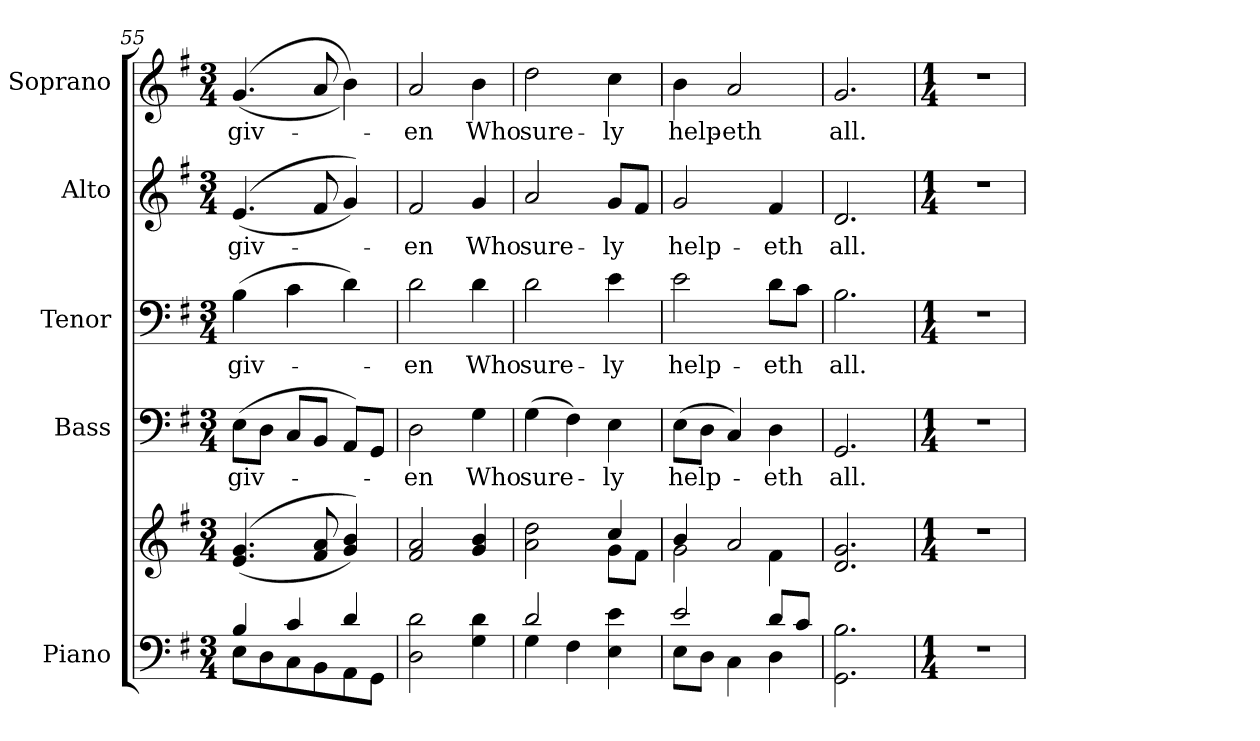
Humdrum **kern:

**kern	**kern	**kern	**text	**kern	**text	**kern	**text	**kern	**text
*part5	*part5	*part4	*part4	*part3	*part3	*part2	*part2	*part1	*part1
*staff6	*staff5	*staff4	*staff4	*staff3	*staff3	*staff2	*staff2	*staff1	*staff1
*I"Piano	*	*I"Bass	*	*I"Tenor	*	*I"Alto	*	*I"Soprano	*
*I'Pno.	*	*I'B.	*	*I'T.	*	*I'A.	*	*I'S.	*
*clefF4	*clefG2	*clefF4	*	*clefF4	*	*clefG2	*	*clefG2	*
*k[f#]	*k[f#]	*k[f#]	*	*k[f#]	*	*k[f#]	*	*k[f#]	*
*G:	*G:	*G:	*	*G:	*	*G:	*	*G:	*
*M3/4	*M3/4	*M3/4	*	*M3/4	*	*M3/4	*	*M3/4	*
=55	=55	=55	=55	=55	=55	=55	=55	=55	=55
*^	*	*	*	*	*	*	*	*	*
!	!	!	!	!LO:LY:b:color=#000000	!	!	!	!	!	!
!	!	!	!	!	!	!LO:LY:b:color=#000000	!	!	!	!
!	!	!	!	!	!	!	!	!LO:LY:b:color=#000000	!	!
!	!	!	!	!	!	!	!	!	!	!LO:LY:b:color=#000000
4Bi/	8Ei\L	((4.ei/ 4.gi	(8Ei\L	giv-	(4Bi\	giv-	((4.ei/	giv-	((4.gi/	giv-
.	8Di\	.	8Di\J	.	.	.	.	.	.	.
4ci/	8Ci\	.	8Ci/L	.	4ci\	.	.	.	.	.
.	8BBi\	8f#i/ 8ai	8BBi/J	.	.	.	8f#i/	.	8ai/	.
4di/	8AAi\	4gi/ 4bi))	8AAi/L)	.	4di\)	.	4gi/))	.	4bi\))	.
.	8GGi\J	.	8GGi/J	.	.	.	.	.	.	.
*v	*v	*	*	*	*	*	*	*	*	*
!!LO:PB:g=z
=56	=56	=56	=56	=56	=56	=56	=56	=56	=56
*^	*	*	*	*	*	*	*	*	*
!	!	!	!	!LO:LY:b:color=#000000	!	!	!	!	!	!
*v	*v	*	*	*	*	*	*	*	*	*
*^	*	*	*	*	*	*	*	*	*
!	!	!	!	!	!	!LO:LY:b:color=#000000	!	!	!	!
*v	*v	*	*	*	*	*	*	*	*	*
*^	*	*	*	*	*	*	*	*	*
!	!	!	!	!	!	!	!	!LO:LY:b:color=#000000	!	!
*v	*v	*	*	*	*	*	*	*	*	*
*^	*	*	*	*	*	*	*	*	*
!	!	!	!	!	!	!	!	!	!	!LO:LY:b:color=#000000
*v	*v	*	*	*	*	*	*	*	*	*
2Di\ 2di	2f#i/ 2ai	2Di\	-en	2di\	-en	2f#i/	-en	2ai/	-en
!	!	!	!LO:LY:b:color=#000000	!	!	!	!	!	!
!	!	!	!	!	!LO:LY:b:color=#000000	!	!	!	!
!	!	!	!	!	!	!	!LO:LY:b:color=#000000	!	!
!	!	!	!	!	!	!	!	!	!LO:LY:b:color=#000000
4Gi\ 4di	4gi/ 4bi	4Gi\	Who	4di\	Who	4gi/	Who	4bi\	Who
=57	=57	=57	=57	=57	=57	=57	=57	=57	=57
*^	*^	*	*	*	*	*	*	*	*
!	!	!	!	!	!LO:LY:b:color=#000000	!	!	!	!	!	!
!	!	!	!	!	!	!	!LO:LY:b:color=#000000	!	!	!	!
!	!	!	!	!	!	!	!	!	!LO:LY:b:color=#000000	!	!
!	!	!	!	!	!	!	!	!	!	!	!LO:LY:b:color=#000000
2di/	4Gi\	2ai\ 2ddi	2ryy	(4Gi\	sure-	2di\	sure-	2ai/	sure-	2ddi\	sure-
.	4F#i\	.	.	4F#i\)	.	.	.	.	.	.	.
!	!	!	!	!	!LO:LY:b:color=#000000	!	!	!	!	!	!
!	!	!	!	!	!	!	!LO:LY:b:color=#000000	!	!	!	!
!	!	!	!	!	!	!	!	!	!LO:LY:b:color=#000000	!	!
!	!	!	!	!	!	!	!	!	!	!	!LO:LY:b:color=#000000
4Ei\ 4ei	4ryy	4cci/	8gi\L	4Ei\	-ly	4ei\	-ly	8gi/L	-ly	4cci\	-ly
.	.	.	8f#i\J	.	.	.	.	8f#i/J	.	.	.
!!LO:PB:g=z
=58	=58	=58	=58	=58	=58	=58	=58	=58	=58	=58	=58
!	!	!	!	!	!LO:LY:b:color=#000000	!	!	!	!	!	!
!	!	!	!	!	!	!	!LO:LY:b:color=#000000	!	!	!	!
!	!	!	!	!	!	!	!	!	!LO:LY:b:color=#000000	!	!
!	!	!	!	!	!	!	!	!	!	!	!LO:LY:b:color=#000000
2ei/	8Ei\L	4bi/	2gi\	(8Ei\L	help-	2ei\	help-	2gi/	help-	4bi\	help-
.	8Di\J	.	.	8Di\J	.	.	.	.	.	.	.
!	!	!	!	!	!	!	!	!	!	!	!LO:LY:b:color=#000000
.	4Ci\	2ai/	.	4Ci/)	.	.	.	.	.	2ai/	-eth
!	!	!	!	!	!LO:LY:b:color=#000000	!	!	!	!	!	!
!	!	!	!	!	!	!	!LO:LY:b:color=#000000	!	!	!	!
!	!	!	!	!	!	!	!	!	!LO:LY:b:color=#000000	!	!
8di/L	4Di\	.	4f#i\	4Di\	-eth	8di\L	-eth	4f#i/	-eth	.	.
8ci/J	.	.	.	.	.	8ci\J	.	.	.	.	.
*v	*v	*	*	*	*	*	*	*	*	*	*
*	*v	*v	*	*	*	*	*	*	*	*
=59	=59	=59	=59	=59	=59	=59	=59	=59	=59
!	!	!	!LO:LY:b:color=#000000	!	!	!	!	!	!
!	!	!	!	!	!LO:LY:b:color=#000000	!	!	!	!
!	!	!	!	!	!	!	!LO:LY:b:color=#000000	!	!
!	!	!	!	!	!	!	!	!	!LO:LY:b:color=#000000
2.GGi\ 2.Bi	2.di/ 2.gi	2.GGi/	all.	2.Bi\	all.	2.di/	all.	2.gi/	all.
!!LO:PB:g=z
=60	=60	=60	=60	=60	=60	=60	=60	=60	=60
*M1/4	*M1/4	*M1/4	*	*M1/4	*	*M1/4	*	*M1/4	*
!LO:N:vis=1	!LO:N:vis=1	!LO:N:vis=1	!	!LO:N:vis=1	!	!LO:N:vis=1	!	!LO:N:vis=1	!
4r	4r	4r	.	4r	.	4r	.	4r	.
=	=	=	=	=	=	=	=	=	=
*-	*-	*-	*-	*-	*-	*-	*-	*-	*-
